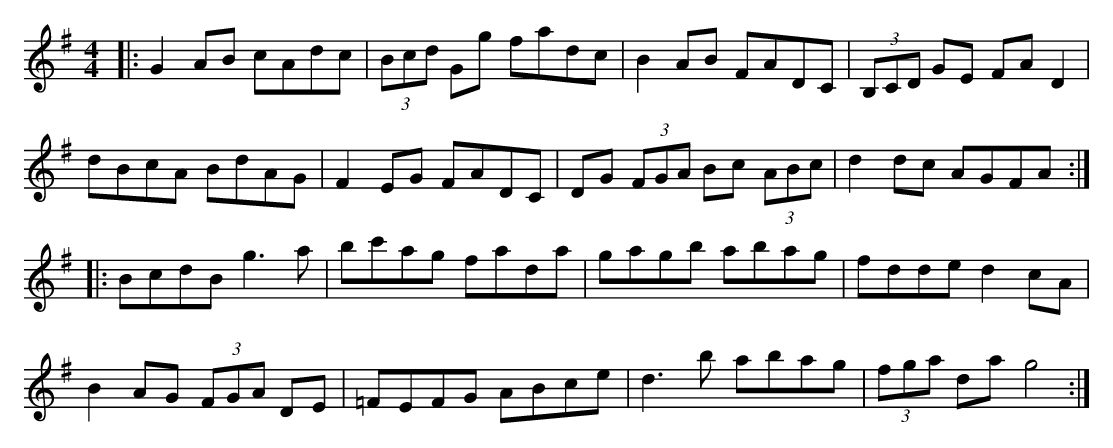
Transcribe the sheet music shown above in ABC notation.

X:1
M:4/4
K:G
|:G2AB cAdc|(3Bcd Gg fadc|B2AB FADC|(3B,CD GE FAD2|
dBcA BdAG|F2EG FADC|DG (3FGA Bc (3ABc|d2dc AGFA:|
|:BcdB g3a|bc'ag fada|gagb abag|fdde d2cA|
B2AG (3FGA DE|=FEFG ABce|d3b abag|(3fga da g4:|
